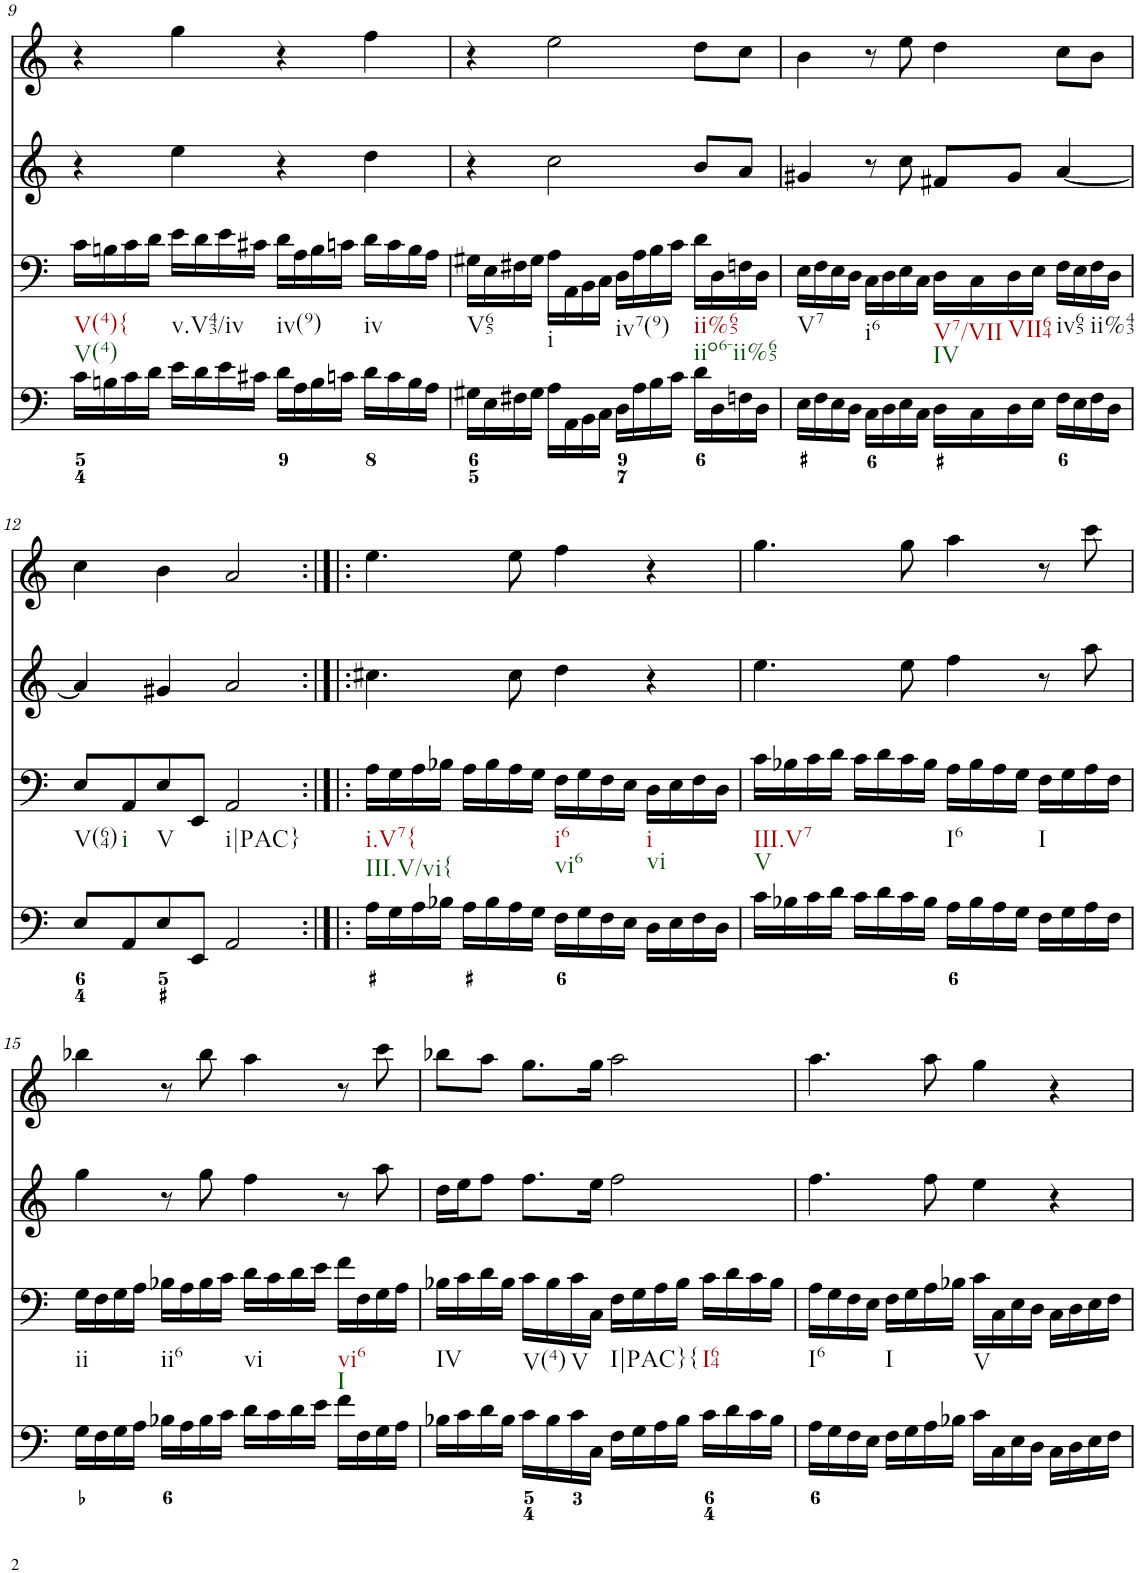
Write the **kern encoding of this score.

**kern	**kern	**kern	**kern
*part4	*part3	*part2	*part1
*staff4	*staff3	*staff2	*staff1
*I"Piano	*I"Piano	*I"Piano	*I"Piano
*I'Pno	*I'Pno	*I'Pno	*I'Pno
!!LO:PB:g=z
*clefF4	*clefF4	*clefG2	*clefG2
*k[]	*k[]	*k[]	*k[]
*M4/4	*M4/4	*M4/4	*M4/4
*met(c)	*met(c)	*met(c)	*met(c)
=9	=9	=9	=9
!	!LO:TX:b:t=V(4){	!	!
!	!LO:TX:b:t=V(4)	!	!
16c\LL	16c\LL	4r	4r
16Bn\	16Bn\	.	.
16c\	16c\	.	.
16d\JJ	16d\JJ	.	.
!	!LO:TX:b:t=v.V43/iv	!	!
16e\LL	16e\LL	4ee\	4gg\
16d\	16d\	.	.
16e\	16e\	.	.
16c#X\JJ	16c#X\JJ	.	.
!	!LO:TX:b:t=iv(9)	!	!
16d\LL	16d\LL	4r	4r
16A\	16A\	.	.
16B\	16B\	.	.
16cn\JJ	16cn\JJ	.	.
!	!LO:TX:b:t=iv	!	!
16d\LL	16d\LL	4dd\	4ff\
16c\	16c\	.	.
16B\	16B\	.	.
16A\JJ	16A\JJ	.	.
=10	=10	=10	=10
!	!LO:TX:b:t=V65	!	!
16G#X\LL	16G#X\LL	4r	4r
16E\	16E\	.	.
16F#X\	16F#X\	.	.
16G#\JJ	16G#\JJ	.	.
!	!LO:TX:b:t=i	!	!
16A\LL	16A\LL	2cc\	2ee\
16AA\	16AA\	.	.
16BB\	16BB\	.	.
16C\JJ	16C\JJ	.	.
!	!LO:TX:b:t=iv7(9)	!	!
16D\LL	16D\LL	.	.
16A\	16A\	.	.
16B\	16B\	.	.
16c\JJ	16c\JJ	.	.
!	!LO:TX:b:t=ii%65	!	!
!	!LO:TX:b:t=iio6-ii%65	!	!
16d\LL	16d\LL	8b/L	8dd\L
16D\	16D\	.	.
16Fn\	16Fn\	8a/J	8cc\J
16D\JJ	16D\JJ	.	.
=11	=11	=11	=11
!	!LO:TX:b:t=V7	!	!
16E\LL	16E\LL	4g#X/	4b\
16F\	16F\	.	.
16E\	16E\	.	.
16D\JJ	16D\JJ	.	.
!	!LO:TX:b:t=i6	!	!
16C\LL	16C\LL	8r	8r
16D\	16D\	.	.
16E\	16E\	8cc\	8ee\
16C\JJ	16C\JJ	.	.
!	!LO:TX:b:t=V7/VII	!	!
!	!LO:TX:b:t=IV	!	!
16D\LL	16D\LL	8f#X/L	4dd\
16C\	16C\	.	.
!	!LO:TX:b:t=VII64	!	!
16D\	16D\	8g#/J	.
16E\JJ	16E\JJ	.	.
!	!LO:TX:b:t=iv65	!	!
16F\LL	16F\LL	[4a/	8cc\L
16E\	16E\	.	.
!	!LO:TX:b:t=ii%43	!	!
16F\	16F\	.	8b\J
16D\JJ	16D\JJ	.	.
!!LO:LB:g=z
=12	=12	=12	=12
!	!LO:TX:b:t=V(64)	!	!
8E/L	8E/L	4a/]	4cc\
!	!LO:TX:b:t=i	!	!
8AA/	8AA/	.	.
!	!LO:TX:b:t=V	!	!
8E/	8E/	4g#X/	4b\
8EE/J	8EE/J	.	.
!	!LO:TX:b:t=i|PAC}	!	!
2AA/	2AA/	2a/	2a/
=13:|!|:	=13:|!|:	=13:|!|:	=13:|!|:
!	!LO:TX:b:t=i.V7{	!	!
!	!LO:TX:b:t=III.V/vi{	!	!
16A\LL	16A\LL	4.cc#X\	4.ee\
16G\	16G\	.	.
16A\	16A\	.	.
16B-X\JJ	16B-X\JJ	.	.
16A\LL	16A\LL	.	.
16B-\	16B-\	.	.
16A\	16A\	8cc#\	8ee\
16G\JJ	16G\JJ	.	.
!	!LO:TX:b:t=i6	!	!
!	!LO:TX:b:t=vi6	!	!
16F\LL	16F\LL	4dd\	4ff\
16G\	16G\	.	.
16F\	16F\	.	.
16E\JJ	16E\JJ	.	.
!	!LO:TX:b:t=i	!	!
!	!LO:TX:b:t=vi	!	!
16D\LL	16D\LL	4r	4r
16E\	16E\	.	.
16F\	16F\	.	.
16D\JJ	16D\JJ	.	.
=14	=14	=14	=14
!	!LO:TX:b:t=III.V7	!	!
!	!LO:TX:b:t=V	!	!
16c\LL	16c\LL	4.ee\	4.gg\
16B-X\	16B-X\	.	.
16c\	16c\	.	.
16d\JJ	16d\JJ	.	.
16c\LL	16c\LL	.	.
16d\	16d\	.	.
16c\	16c\	8ee\	8gg\
16B-\JJ	16B-\JJ	.	.
!	!LO:TX:b:t=I6	!	!
16A\LL	16A\LL	4ff\	4aa\
16B-\	16B-\	.	.
16A\	16A\	.	.
16G\JJ	16G\JJ	.	.
!	!LO:TX:b:t=I	!	!
16F\LL	16F\LL	8r	8r
16G\	16G\	.	.
16A\	16A\	8aa\	8ccc\
16F\JJ	16F\JJ	.	.
!!LO:LB:g=z
=15	=15	=15	=15
!	!LO:TX:b:t=ii	!	!
16G\LL	16G\LL	4gg\	4bb-X\
16F\	16F\	.	.
16G\	16G\	.	.
16A\JJ	16A\JJ	.	.
!	!LO:TX:b:t=ii6	!	!
16B-X\LL	16B-X\LL	8r	8r
16A\	16A\	.	.
16B-\	16B-\	8gg\	8bb-\
16c\JJ	16c\JJ	.	.
!	!LO:TX:b:t=vi	!	!
16d\LL	16d\LL	4ff\	4aa\
16c\	16c\	.	.
16d\	16d\	.	.
16e\JJ	16e\JJ	.	.
!	!LO:TX:b:t=vi6	!	!
!	!LO:TX:b:t=I	!	!
16f\LL	16f\LL	8r	8r
16F\	16F\	.	.
16G\	16G\	8aa\	8ccc\
16A\JJ	16A\JJ	.	.
=16	=16	=16	=16
!	!LO:TX:b:t=IV	!	!
16B-X\LL	16B-X\LL	16dd\LL	8bb-X\L
16c\	16c\	16ee\J	.
16d\	16d\	8ff\J	8aa\J
16B-\JJ	16B-\JJ	.	.
!	!LO:TX:b:t=V(4)	!	!
16c\LL	16c\LL	8.ff\L	8.gg\L
16B-\	16B-\	.	.
!	!LO:TX:b:t=V	!	!
16c\	16c\	.	.
16C\JJ	16C\JJ	16ee\Jk	16gg\Jk
!	!LO:TX:b:t=I|PAC}{	!	!
16F\LL	16F\LL	2ff\	2aa\
16G\	16G\	.	.
16A\	16A\	.	.
16B-\JJ	16B-\JJ	.	.
!	!LO:TX:b:t=I64	!	!
16c\LL	16c\LL	.	.
16d\	16d\	.	.
16c\	16c\	.	.
16B-\JJ	16B-\JJ	.	.
=17	=17	=17	=17
!	!LO:TX:b:t=I6	!	!
16A\LL	16A\LL	4.ff\	4.aa\
16G\	16G\	.	.
16F\	16F\	.	.
16E\JJ	16E\JJ	.	.
!	!LO:TX:b:t=I	!	!
16F\LL	16F\LL	.	.
16G\	16G\	.	.
16A\	16A\	8ff\	8aa\
16B-X\JJ	16B-X\JJ	.	.
!	!LO:TX:b:t=V	!	!
16c\LL	16c\LL	4ee\	4gg\
16C\	16C\	.	.
16E\	16E\	.	.
16D\JJ	16D\JJ	.	.
16C\LL	16C\LL	4r	4r
16D\	16D\	.	.
16E\	16E\	.	.
16F\JJ	16F\JJ	.	.
=	=	=	=
*-	*-	*-	*-
